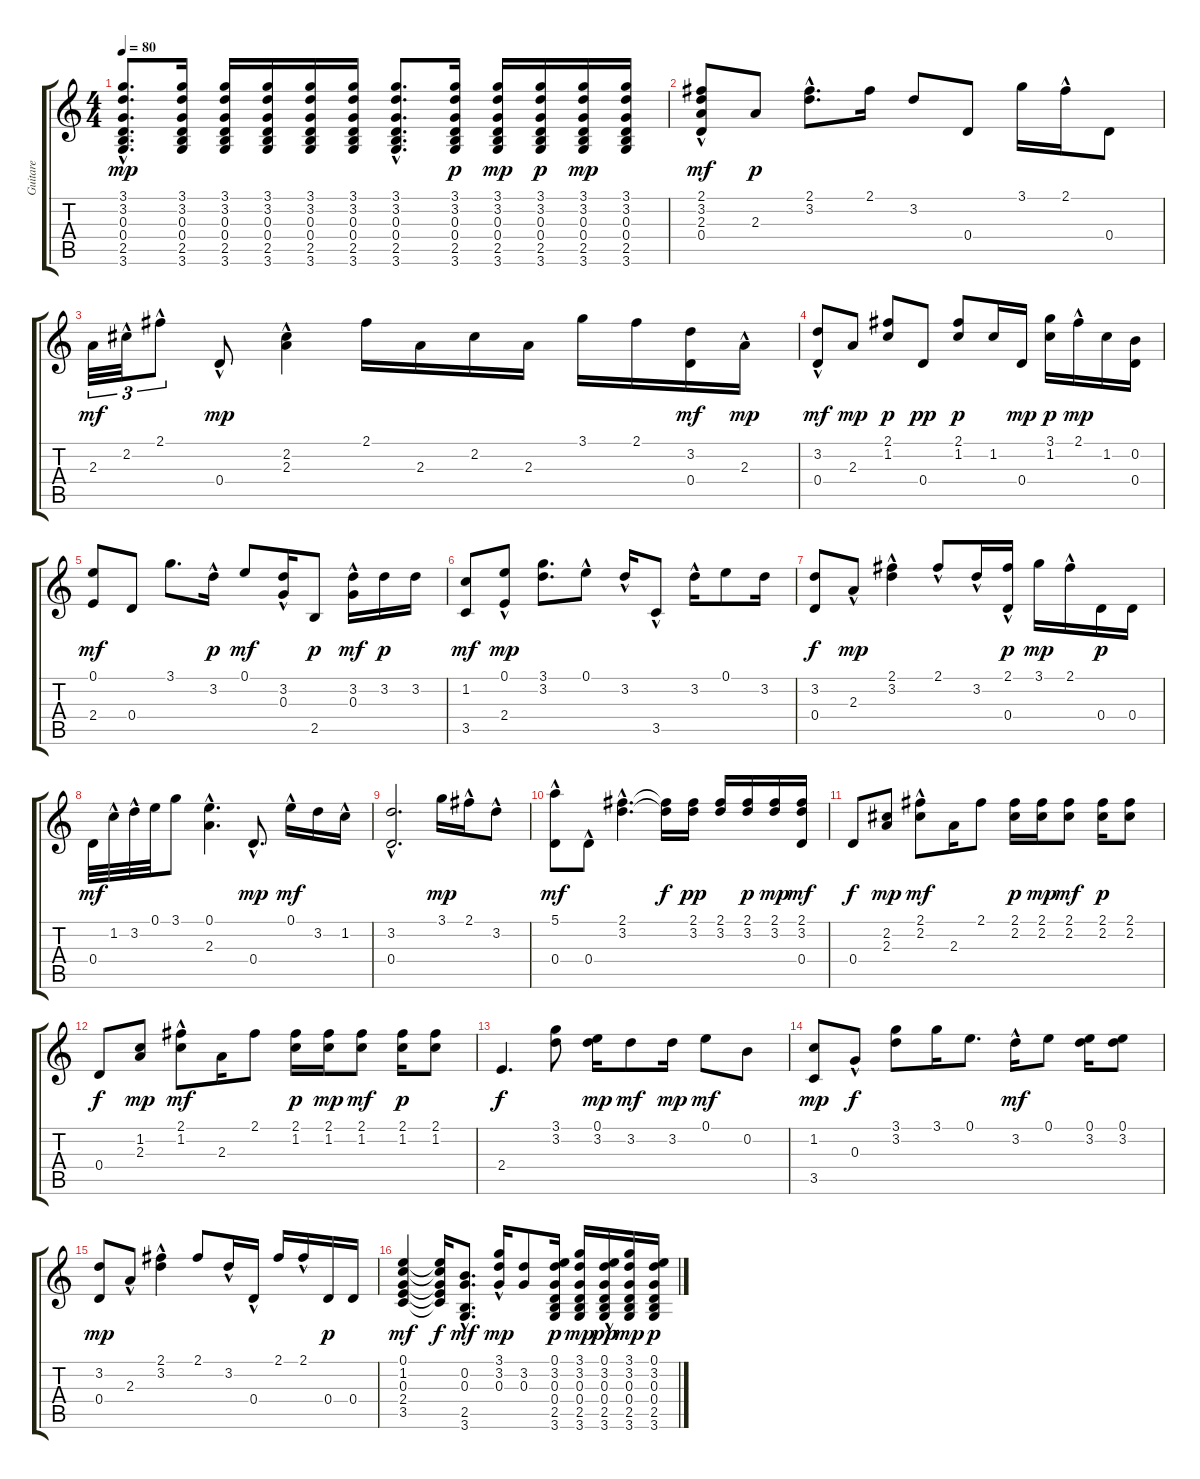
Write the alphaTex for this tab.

\track ("Guitare" "Guitare") {instrument acousticguitarsteel}
\staff {score tabs}
\tuning (E4 B3 G3 D3 A2 E2) {hide}
\ts (4 4)
\tempo 80
\clef g2
\ks c
(3.1{hac} 3.2{hac} 0.3{hac} 0.4{hac} 2.5{hac} 3.6{hac}).8{d dy mp} (3.1 3.2 0.3 0.4 2.5 3.6).16 (3.1 3.2 0.3 0.4 2.5 3.6).16 (3.1 3.2 0.3 0.4 2.5 3.6).16 (3.1 3.2 0.3 0.4 2.5 3.6).16 (3.1 3.2 0.3 0.4 2.5 3.6).16 (3.1{hac} 3.2{hac} 0.3{hac} 0.4{hac} 2.5{hac} 3.6{hac}).8{d} (3.1 3.2 0.3 0.4 2.5 3.6).16{dy p} (3.1 3.2 0.3 0.4 2.5 3.6).16{dy mp} (3.1 3.2 0.3 0.4 2.5 3.6).16{dy p} (3.1 3.2 0.3 0.4 2.5 3.6).16{dy mp} (3.1 3.2 0.3 0.4 2.5 3.6).16 |
(2.1{hac} 3.2 2.3{hac} 0.4).8{dy mf} 2.3.8{dy p} (2.1{hac} 3.2).8{d} 2.1.16 3.2.8 0.4.8 3.1.16 2.1{hac}.16 0.4.8 |
2.3.32{tu (3 2) dy mf} 2.2{hac}.32{tu (3 2)} 2.1{hac}.8{tu (3 2)} 0.4{hac}.8{dy mp} (2.2{hac} 2.3).4 2.1.16 2.3.16 2.2.16 2.3.16 3.1.16 2.1.16 (3.2 0.4).16{dy mf} 2.3{hac}.16{dy mp} |
(3.2 0.4{hac}).8{dy mf} 2.3.8{dy mp} (2.1 1.2).8{dy p} 0.4.8{dy pp} (2.1 1.2).8{dy p} 1.2.16 0.4.16{dy mp} (3.1 1.2).16{dy p} 2.1{hac}.16{dy mp} 1.2.16 (0.2 0.4).16 |
(0.1 2.4).8{dy mf} 0.4.8 3.1.8{d} 3.2{hac}.16{dy p} 0.1.8{dy mf} (3.2{hac} 0.3{hac}).16 2.5.8{dy p} (3.2 0.3{hac}).16{dy mf} 3.2.16{dy p} 3.2.16 |
(1.2 3.5).8{dy mf} (0.1 2.4{hac}).8{dy mp} (3.1 3.2).8{d} 0.1{hac}.8 3.2{hac}.16 3.5{hac}.8 3.2{hac}.16 0.1.8 3.2.16 |
(3.2 0.4).8{dy f} 2.3{hac}.8{dy mp} (2.1 3.2{hac}).4 2.1{hac}.8 3.2{hac}.16 (2.1 0.4{hac}).16{dy p} 3.1.16{dy mp} 2.1{hac}.16 0.4.16{dy p} 0.4.16 |
0.4.32{dy mf} 1.2{hac}.32 3.2{hac}.32 0.1.32 3.1.8 (0.1 2.3{hac}).4{d} 0.4{hac}.8{d dy mp} 0.1{hac}.16{dy mf} 3.2.16 1.2{hac}.16 |
(3.2{hac} 0.4{hac}).2{d} 3.1.16{dy mp} 2.1{hac}.16 3.2{hac}.8 |
(5.1{hac} 0.4).8{dy mf} 0.4{hac}.8 (2.1{hac} 3.2{hac}).4{d} (2.1{t} 3.2{t}).16{dy f} (2.1 3.2).16{dy pp} (2.1 3.2).16 (2.1 3.2).16{dy p} (2.1 3.2).16{dy mp} (2.1 3.2 0.4).16{dy mf} |
0.4.8{dy f} (2.2 2.3).8{dy mp} (2.1{hac} 2.2).8{dy mf} 2.3.16 2.1.8 (2.1 2.2).16{dy p} (2.1 2.2).16{dy mp} (2.1 2.2).8{dy mf} (2.1 2.2).16{dy p} (2.1 2.2).8 |
0.4.8{dy f} (1.2 2.3).8{dy mp} (2.1{hac} 1.2).8{dy mf} 2.3.16 2.1.8 (2.1 1.2).16{dy p} (2.1 1.2).16{dy mp} (2.1 1.2).8{dy mf} (2.1 1.2).16{dy p} (2.1 1.2).8 |
2.4.4{d dy f} (3.1 3.2).8 (0.1 3.2).16{dy mp} 3.2.8{dy mf} 3.2.16{dy mp} 0.1.8{dy mf} 0.2.8 |
(1.2 3.5).8{dy mp} 0.3{hac}.8{dy f} (3.1 3.2).8 3.1.16 0.1.8{d} 3.2{hac}.16{dy mf} 0.1.8 (0.1 3.2).16 (0.1 3.2).8 |
(3.2 0.4).8{dy mp} 2.3{hac}.8 (2.1 3.2{hac}).4 2.1.8 3.2{hac}.16 0.4{hac}.16 2.1.16 2.1{hac}.16 0.4.16{dy p} 0.4.16 |
(0.1 1.2 0.3 2.4 3.5).4{dy mf} (0.1{t} 1.2{t} 0.3{t} 2.4{t} 3.5{t}).16{dy f} (0.2 0.3{hac} 2.5{hac} 3.6{hac}).8{d dy mf} (3.1 3.2 0.3{hac}).16{dy mp} (3.2 0.3).8 (0.1 3.2 0.3 0.4 2.5 3.6).16{dy p} (3.1 3.2 0.3 0.4 2.5 3.6).16{dy mp} (0.1 3.2 0.3 0.4 2.5 3.6{hac}).16{dy pp} (3.1 3.2 0.3 0.4 2.5 3.6).16{dy mp} (0.1 3.2 0.3 0.4 2.5 3.6).16{dy p}
